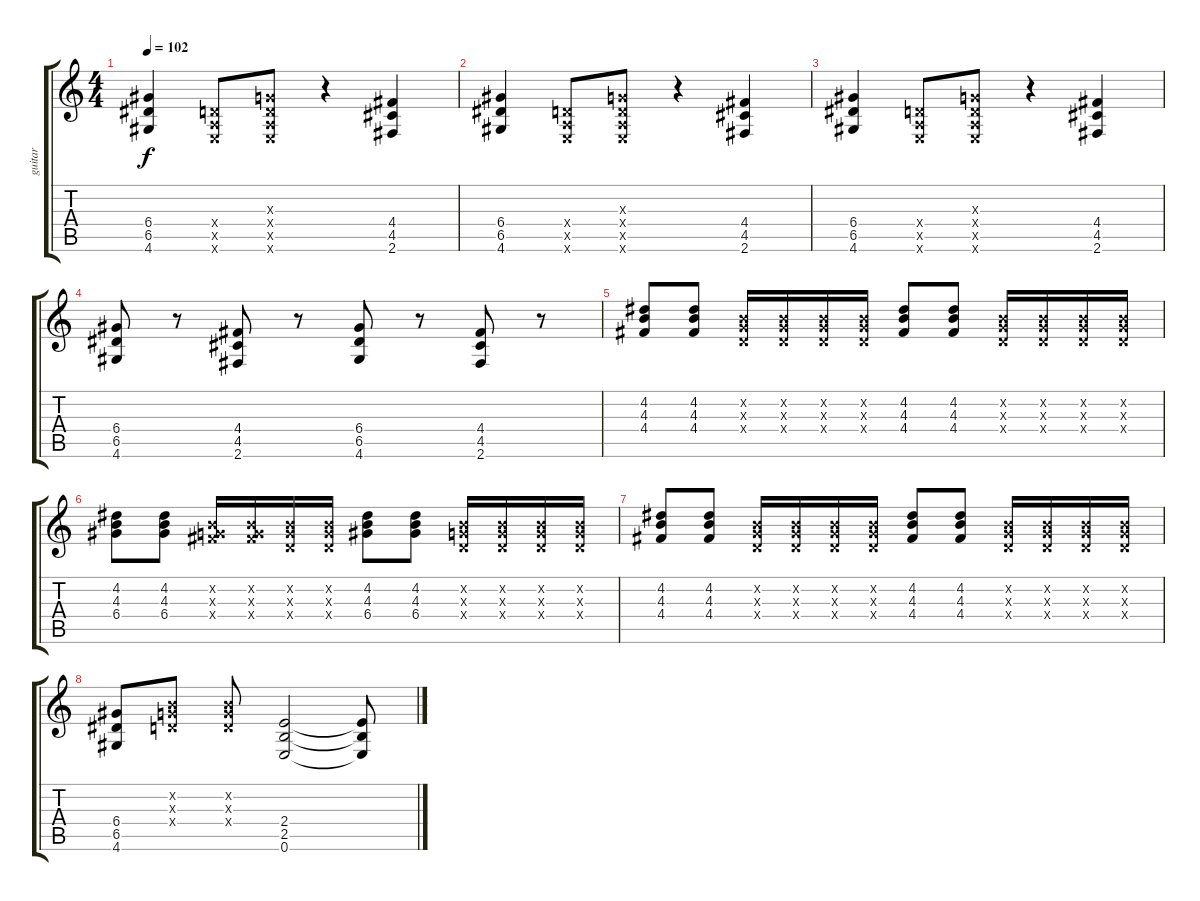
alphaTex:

\track ("guitar" "guitar") {instrument acousticguitarsteel}
\staff {score tabs}
\tuning (E4 B3 G3 D3 A2 E2) {hide}
\ts (4 4)
\tempo 102
\clef g2
\ks c
(6.4 6.5 4.6).4{dy f volume 16 instrument distortionguitar} (0.4{x} 0.5{x} 0.6{x}).8 (0.3{x} 0.4{x} 0.5{x} 0.6{x}).8 r.4 (4.4 4.5 2.6).4 |
(6.4 6.5 4.6).4 (0.4{x} 0.5{x} 0.6{x}).8 (0.3{x} 0.4{x} 0.5{x} 0.6{x}).8 r.4 (4.4 4.5 2.6).4 |
(6.4 6.5 4.6).4 (0.4{x} 0.5{x} 0.6{x}).8 (0.3{x} 0.4{x} 0.5{x} 0.6{x}).8 r.4 (4.4 4.5 2.6).4 |
(6.4 6.5 4.6).8 r.8 (4.4 4.5 2.6).8 r.8 (6.4 6.5 4.6).8 r.8 (4.4 4.5 2.6).8 r.8 |
(4.2 4.3 4.4).8{volume 8 instrument electricguitarclean} (4.2 4.3 4.4).8 (0.2{x} 0.3{x} 0.4{x}).16 (0.2{x} 0.3{x} 0.4{x}).16 (0.2{x} 0.3{x} 0.4{x}).16 (0.2{x} 0.3{x} 0.4{x}).16 (4.2 4.3 4.4).8 (4.2 4.3 4.4).8 (0.2{x} 0.3{x} 0.4{x}).16 (0.2{x} 0.3{x} 0.4{x}).16 (0.2{x} 0.3{x} 0.4{x}).16 (0.2{x} 0.3{x} 0.4{x}).16 |
(4.2 4.3 6.4).8 (4.2 4.3 6.4).8 (0.2{x} 0.3{x} 4.4{x}).16 (0.2{x} 0.3{x} 4.4{x}).16 (0.2{x} 0.3{x} 0.4{x}).16 (0.2{x} 0.3{x} 0.4{x}).16 (4.2 4.3 6.4).8 (4.2 4.3 6.4).8 (0.2{x} 0.3{x} 0.4{x}).16 (0.2{x} 0.3{x} 0.4{x}).16 (0.2{x} 0.3{x} 0.4{x}).16 (0.2{x} 0.3{x} 0.4{x}).16 |
(4.2 4.3 4.4).8 (4.2 4.3 4.4).8 (0.2{x} 0.3{x} 0.4{x}).16 (0.2{x} 0.3{x} 0.4{x}).16 (0.2{x} 0.3{x} 0.4{x}).16 (0.2{x} 0.3{x} 0.4{x}).16 (4.2 4.3 4.4).8 (4.2 4.3 4.4).8 (0.2{x} 0.3{x} 0.4{x}).16 (0.2{x} 0.3{x} 0.4{x}).16 (0.2{x} 0.3{x} 0.4{x}).16 (0.2{x} 0.3{x} 0.4{x}).16 |
(6.4 6.5 4.6).8{volume 12 instrument distortionguitar} (0.2{x} 0.3{x} 0.4{x}).8 (0.2{x} 0.3{x} 0.4{x}).8 (2.4 2.5 0.6).2 (2.4{t} 2.5{t} 0.6{t}).8
